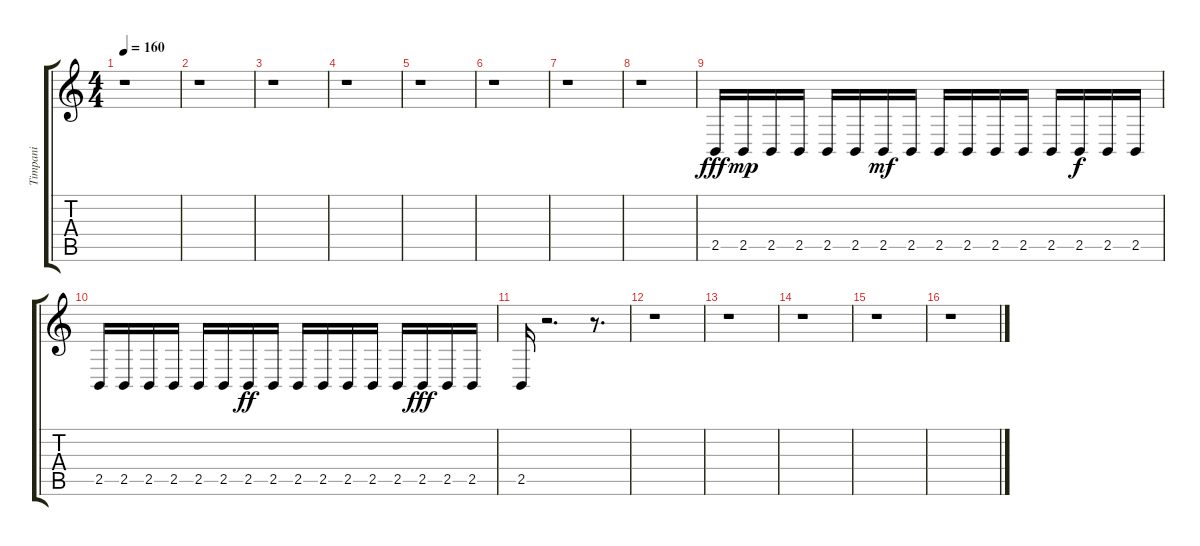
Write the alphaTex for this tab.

\track ("Timpani" "Timpani") {instrument timpani}
\staff {score tabs}
\tuning (E4 B3 G3 D3 A2 E2) {hide}
\ts (4 4)
\tempo 160
\clef g2
\ks c
r.1{dy f} |
r.1 |
r.1 |
r.1 |
r.1 |
r.1 |
r.1 |
r.1 |
2.5.16{dy fff} 2.5.16{dy mp} 2.5.16 2.5.16 2.5.16 2.5.16 2.5.16{dy mf} 2.5.16 2.5.16 2.5.16 2.5.16 2.5.16 2.5.16 2.5.16{dy f} 2.5.16 2.5.16 |
2.5.16 2.5.16 2.5.16 2.5.16 2.5.16 2.5.16 2.5.16{dy ff} 2.5.16 2.5.16 2.5.16 2.5.16 2.5.16 2.5.16 2.5.16{dy fff} 2.5.16 2.5.16 |
2.5.16 r.2{d} r.8{d} |
r.1 |
r.1 |
r.1 |
r.1 |
r.1
